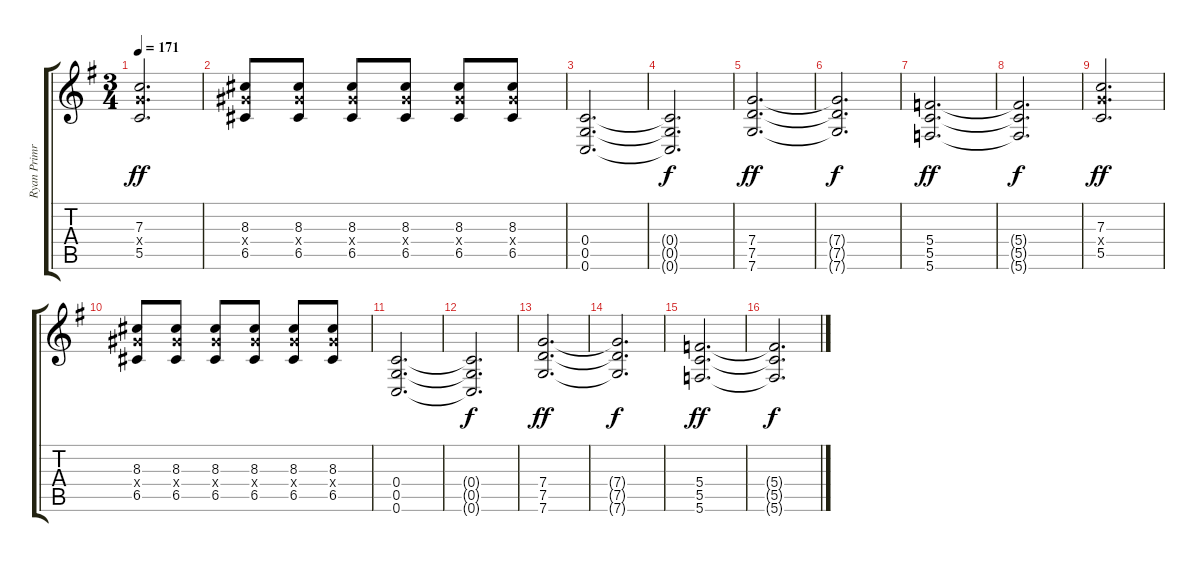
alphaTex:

\track ("Ryan Primrack" "Ryan Primr") {instrument distortionguitar}
\staff {score tabs}
\tuning (D4 A3 F3 C3 G2 C2) {hide}
\ts (3 4)
\tempo 171
\clef g2
\ks eminor
(7.3 7.4{x} 5.5).2{d dy ff} |
(8.3 8.4{x} 6.5).8 (8.3 8.4{x} 6.5).8 (8.3 8.4{x} 6.5).8 (8.3 8.4{x} 6.5).8 (8.3 8.4{x} 6.5).8 (8.3 8.4{x} 6.5).8 |
(0.4 0.5 0.6).2{d} |
(0.4{t} 0.5{t} 0.6{t}).2{d dy f} |
(7.4 7.5 7.6).2{d dy ff} |
(7.4{t} 7.5{t} 7.6{t}).2{d dy f} |
(5.4 5.5 5.6).2{d dy ff} |
(5.4{t} 5.5{t} 5.6{t}).2{d dy f} |
(7.3 7.4{x} 5.5).2{d dy ff} |
(8.3 8.4{x} 6.5).8 (8.3 8.4{x} 6.5).8 (8.3 8.4{x} 6.5).8 (8.3 8.4{x} 6.5).8 (8.3 8.4{x} 6.5).8 (8.3 8.4{x} 6.5).8 |
(0.4 0.5 0.6).2{d} |
(0.4{t} 0.5{t} 0.6{t}).2{d dy f} |
(7.4 7.5 7.6).2{d dy ff} |
(7.4{t} 7.5{t} 7.6{t}).2{d dy f} |
(5.4 5.5 5.6).2{d dy ff} |
(5.4{t} 5.5{t} 5.6{t}).2{d dy f}
